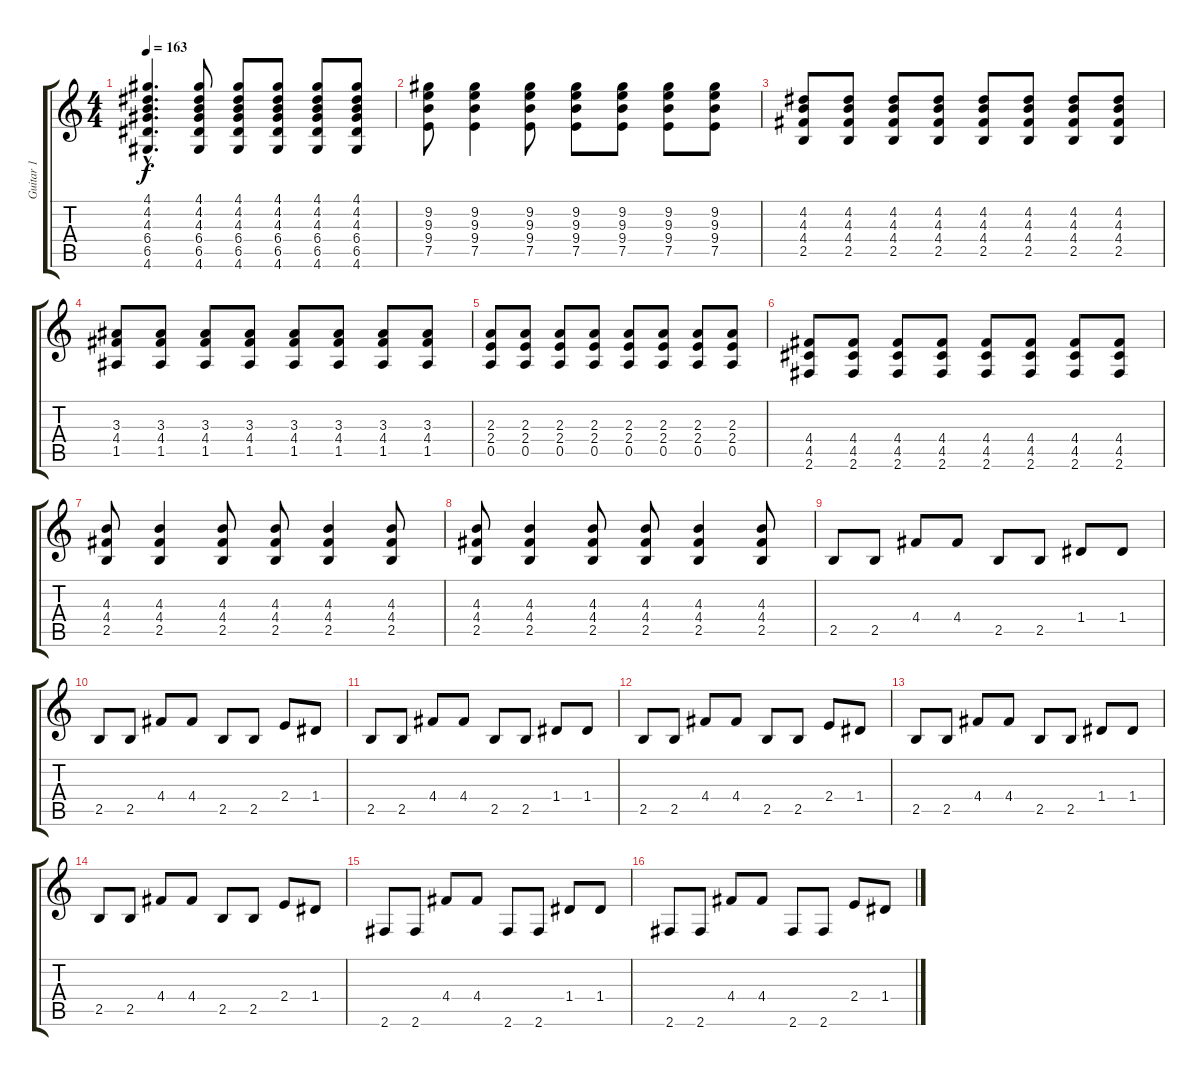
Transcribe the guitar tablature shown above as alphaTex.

\track ("Guitar 1" "Guitar 1") {instrument overdrivenguitar}
\staff {score tabs}
\tuning (E4 B3 G3 D3 A2 E2) {hide}
\ts (4 4)
\tempo 163
\clef g2
\ks c
(4.1{hac} 4.2{hac} 4.3{hac} 6.4{hac} 6.5{hac} 4.6{hac}).4{d dy f} (4.1 4.2 4.3 6.4 6.5 4.6).8 (4.1 4.2 4.3 6.4 6.5 4.6).8 (4.1 4.2 4.3 6.4 6.5 4.6).8 (4.1 4.2 4.3 6.4 6.5 4.6).8 (4.1 4.2 4.3 6.4 6.5 4.6).8 |
(9.2 9.3 9.4 7.5).8 (9.2 9.3 9.4 7.5).4 (9.2 9.3 9.4 7.5).8 (9.2 9.3 9.4 7.5).8 (9.2 9.3 9.4 7.5).8 (9.2 9.3 9.4 7.5).8 (9.2 9.3 9.4 7.5).8 |
(4.2 4.3 4.4 2.5).8 (4.2 4.3 4.4 2.5).8 (4.2 4.3 4.4 2.5).8 (4.2 4.3 4.4 2.5).8 (4.2 4.3 4.4 2.5).8 (4.2 4.3 4.4 2.5).8 (4.2 4.3 4.4 2.5).8 (4.2 4.3 4.4 2.5).8 |
(3.3 4.4 1.5).8 (3.3 4.4 1.5).8 (3.3 4.4 1.5).8 (3.3 4.4 1.5).8 (3.3 4.4 1.5).8 (3.3 4.4 1.5).8 (3.3 4.4 1.5).8 (3.3 4.4 1.5).8 |
(2.3 2.4 0.5).8 (2.3 2.4 0.5).8 (2.3 2.4 0.5).8 (2.3 2.4 0.5).8 (2.3 2.4 0.5).8 (2.3 2.4 0.5).8 (2.3 2.4 0.5).8 (2.3 2.4 0.5).8 |
(4.4 4.5 2.6).8 (4.4 4.5 2.6).8 (4.4 4.5 2.6).8 (4.4 4.5 2.6).8 (4.4 4.5 2.6).8 (4.4 4.5 2.6).8 (4.4 4.5 2.6).8 (4.4 4.5 2.6).8 |
(4.3 4.4 2.5).8 (4.3 4.4 2.5).4 (4.3 4.4 2.5).8 (4.3 4.4 2.5).8 (4.3 4.4 2.5).4 (4.3 4.4 2.5).8 |
(4.3 4.4 2.5).8 (4.3 4.4 2.5).4 (4.3 4.4 2.5).8 (4.3 4.4 2.5).8 (4.3 4.4 2.5).4 (4.3 4.4 2.5).8 |
2.5.8 2.5.8 4.4.8 4.4.8 2.5.8 2.5.8 1.4.8 1.4.8 |
2.5.8 2.5.8 4.4.8 4.4.8 2.5.8 2.5.8 2.4.8 1.4.8 |
2.5.8 2.5.8 4.4.8 4.4.8 2.5.8 2.5.8 1.4.8 1.4.8 |
2.5.8 2.5.8 4.4.8 4.4.8 2.5.8 2.5.8 2.4.8 1.4.8 |
2.5.8 2.5.8 4.4.8 4.4.8 2.5.8 2.5.8 1.4.8 1.4.8 |
2.5.8 2.5.8 4.4.8 4.4.8 2.5.8 2.5.8 2.4.8 1.4.8 |
2.6.8 2.6.8 4.4.8 4.4.8 2.6.8 2.6.8 1.4.8 1.4.8 |
2.6.8 2.6.8 4.4.8 4.4.8 2.6.8 2.6.8 2.4.8 1.4.8
